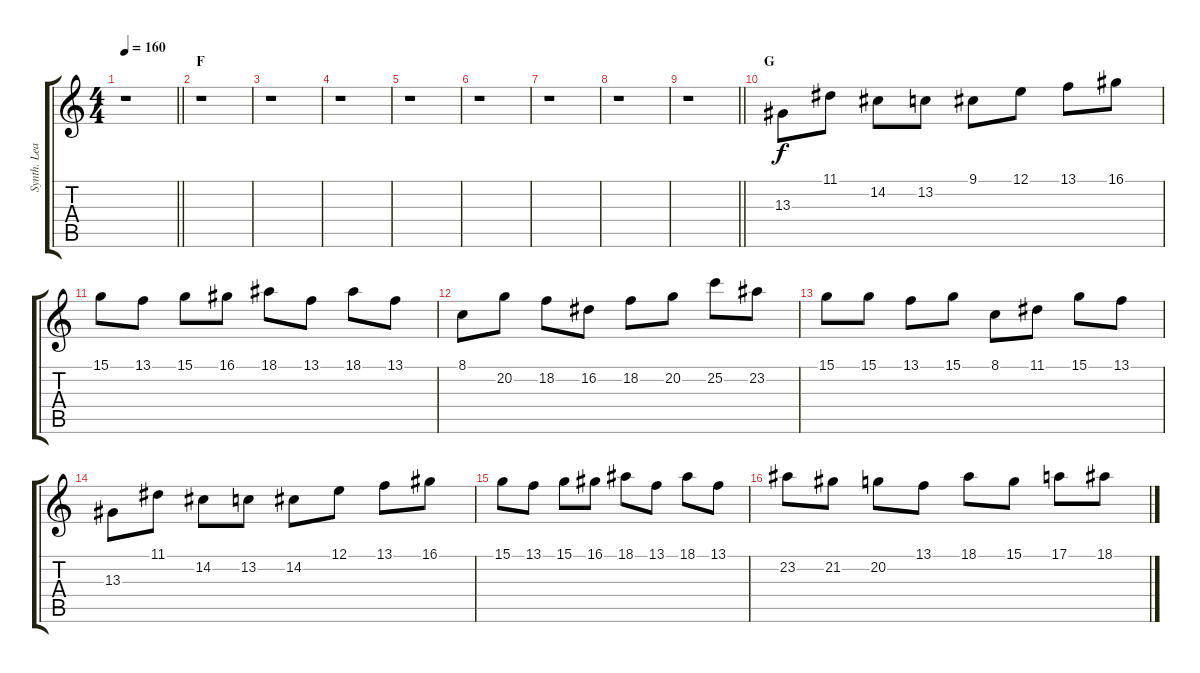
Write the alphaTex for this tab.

\track ("Synth. Lead II" "Synth. Lea") {instrument lead2sawtooth}
\staff {score tabs}
\tuning (E4 B3 G3 D3 A2 E2) {hide}
\ts (4 4)
\tempo 160
\clef g2
\barLineRight lightlight
\ks c
r.1{dy f} |
\section ("" "F")
r.1 |
r.1 |
r.1 |
r.1 |
r.1 |
r.1 |
r.1 |
\barLineRight lightlight
r.1 |
\section ("" "G")
13.3.8 11.1.8 14.2.8 13.2.8 9.1.8 12.1.8 13.1.8 16.1.8 |
15.1.8 13.1.8 15.1.8 16.1.8 18.1.8 13.1.8 18.1.8 13.1.8 |
8.1.8 20.2.8 18.2.8 16.2.8 18.2.8 20.2.8 25.2.8 23.2.8 |
15.1.8 15.1.8 13.1.8 15.1.8 8.1.8 11.1.8 15.1.8 13.1.8 |
13.3.8 11.1.8 14.2.8 13.2.8 14.2.8 12.1.8 13.1.8 16.1.8 |
15.1.8 13.1.8 15.1.8 16.1.8 18.1.8 13.1.8 18.1.8 13.1.8 |
23.2.8 21.2.8 20.2.8 13.1.8 18.1.8 15.1.8 17.1.8 18.1.8
